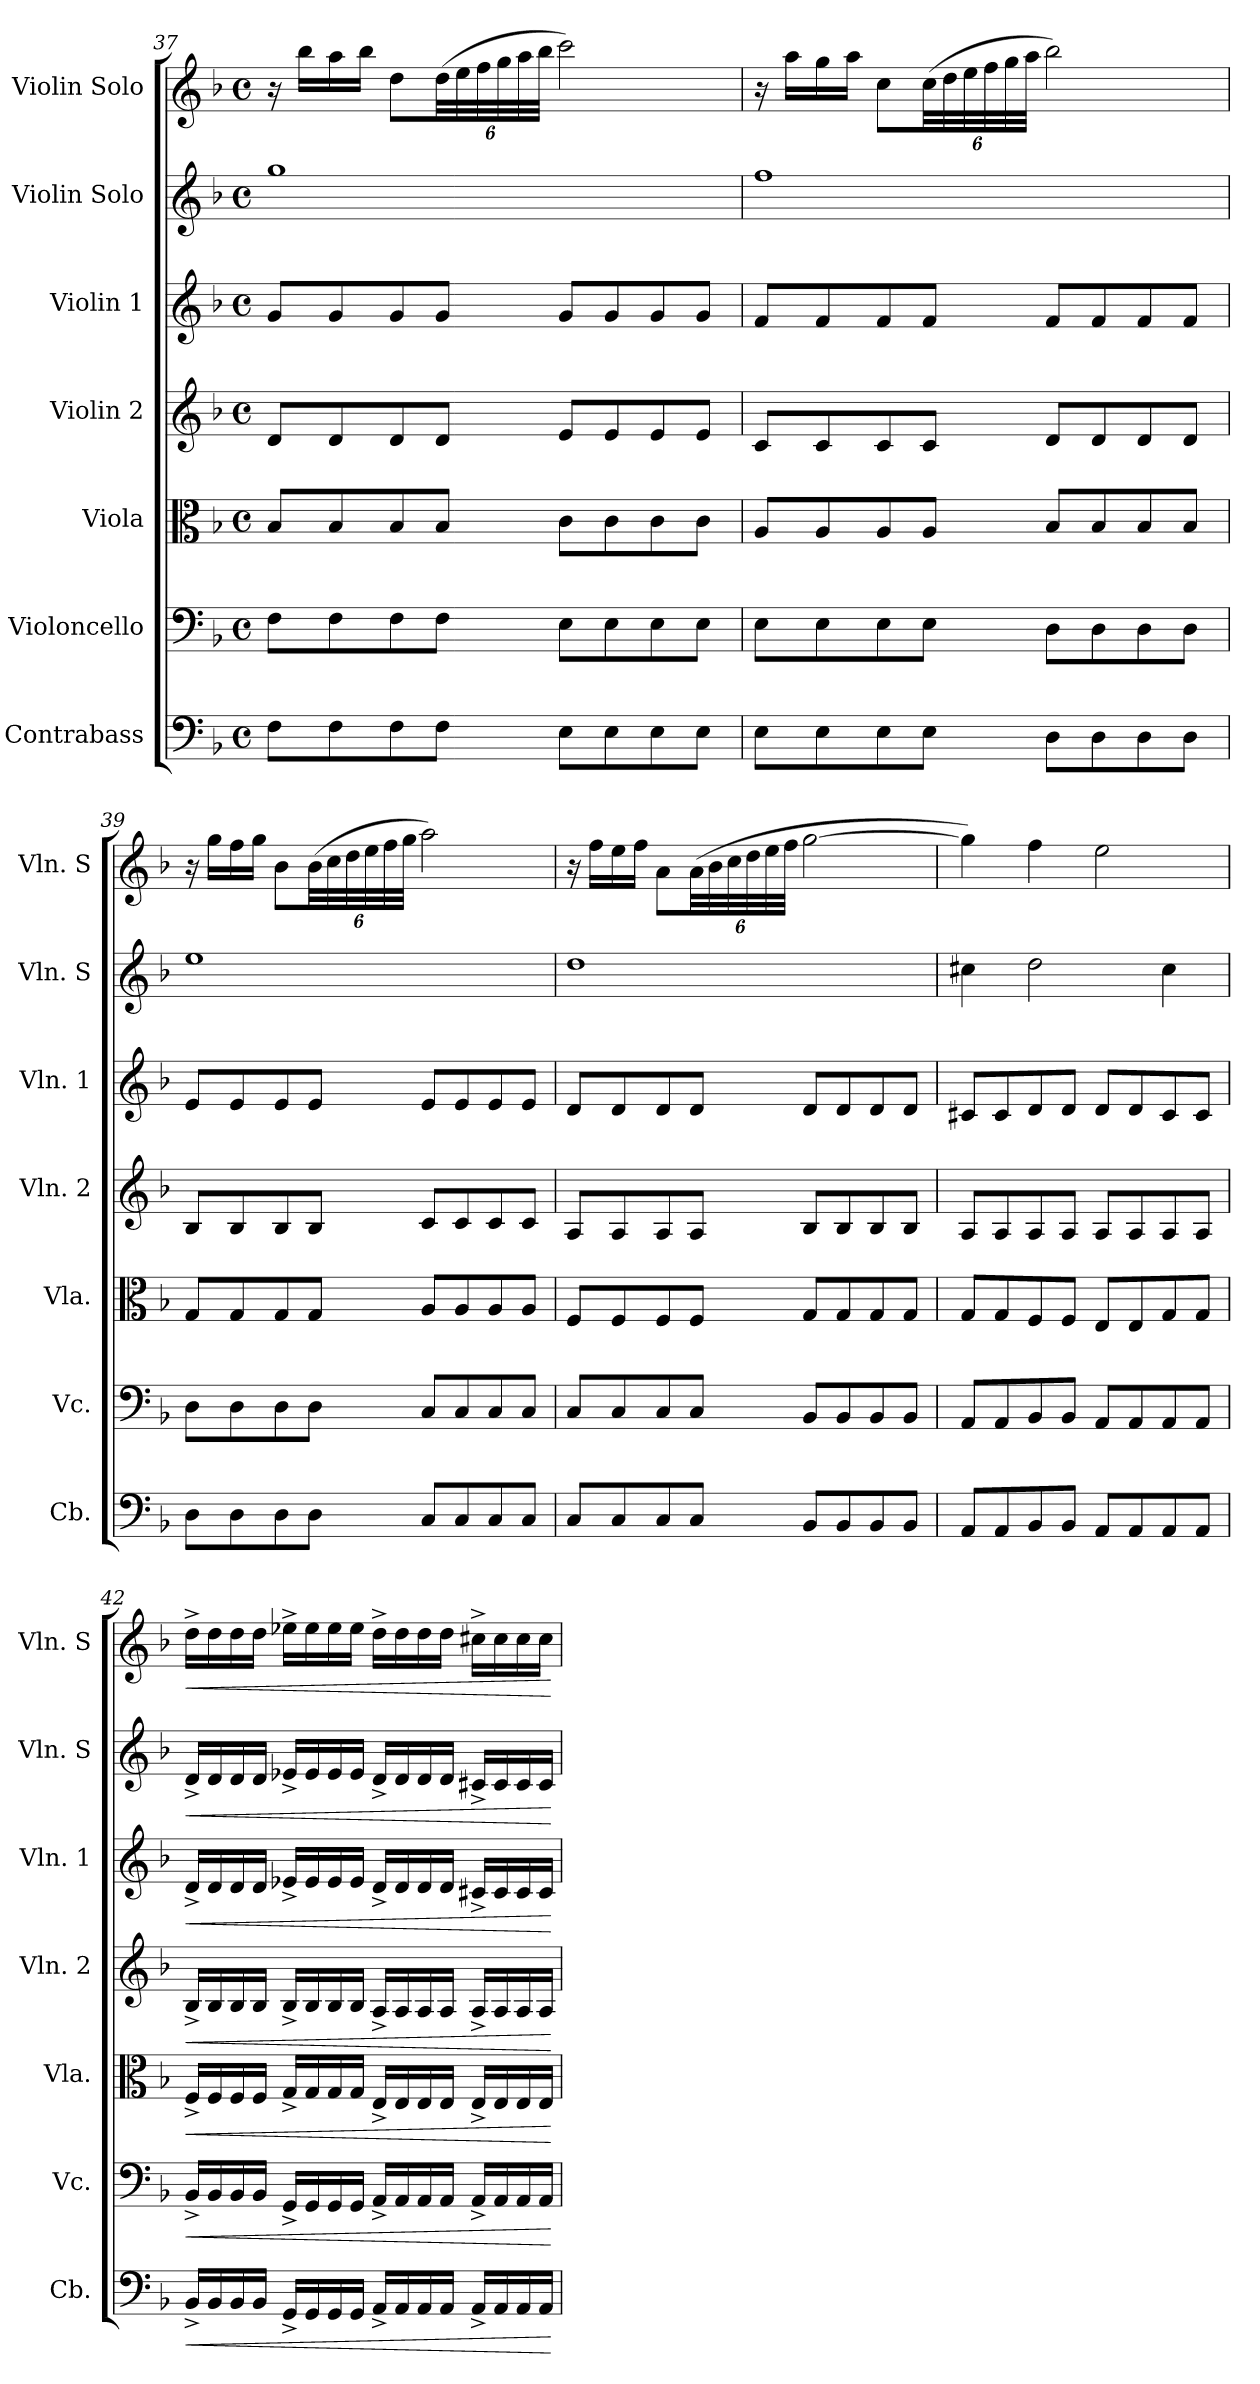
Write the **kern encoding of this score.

**kern	**dynam	**kern	**dynam	**kern	**dynam	**kern	**dynam	**kern	**dynam	**kern	**dynam	**kern	**dynam
*part7	*part7	*part6	*part6	*part5	*part5	*part4	*part4	*part3	*part3	*part2	*part2	*part1	*part1
*staff7	*staff7	*staff6	*staff6	*staff5	*staff5	*staff4	*staff4	*staff3	*staff3	*staff2	*staff2	*staff1	*staff1
*I"Contrabass	*	*I"Violoncello	*	*I"Viola	*	*I"Violin 2	*	*I"Violin 1	*	*I"Violin Solo	*	*I"Violin Solo	*
*I'Cb.	*	*I'Vc.	*	*I'Vla.	*	*I'Vln. 2	*	*I'Vln. 1	*	*I'Vln. S	*	*I'Vln. S	*
!!LO:PB:g=z
*clefF4	*	*clefF4	*	*clefC3	*	*clefG2	*	*clefG2	*	*clefG2	*	*clefG2	*
*ITrd7c12	*	*	*	*	*	*	*	*	*	*	*	*	*
*k[b-]	*	*k[b-]	*	*k[b-]	*	*k[b-]	*	*k[b-]	*	*k[b-]	*	*k[b-]	*
*M4/4	*	*M4/4	*	*M4/4	*	*M4/4	*	*M4/4	*	*M4/4	*	*M4/4	*
*met(c)	*	*met(c)	*	*met(c)	*	*met(c)	*	*met(c)	*	*met(c)	*	*met(c)	*
=37	=37	=37	=37	=37	=37	=37	=37	=37	=37	=37	=37	=37	=37
8FF\L	.	8F\L	.	8B-/L	.	8d/L	.	8g/L	.	1gg	.	16r	.
.	.	.	.	.	.	.	.	.	.	.	.	16bb-\LL	.
8FF\	.	8F\	.	8B-/	.	8d/	.	8g/	.	.	.	16aa\	.
.	.	.	.	.	.	.	.	.	.	.	.	16bb-\JJ	.
8FF\	.	8F\	.	8B-/	.	8d/	.	8g/	.	.	.	8dd\L	.
*	*	*	*	*	*	*	*	*	*	*	*	*Xbrackettup	*
8FF\J	.	8F\J	.	8B-/J	.	8d/J	.	8g/J	.	.	.	(>48dd\LL	.
.	.	.	.	.	.	.	.	.	.	.	.	48ee\	.
.	.	.	.	.	.	.	.	.	.	.	.	48ff\	.
.	.	.	.	.	.	.	.	.	.	.	.	48gg\	.
.	.	.	.	.	.	.	.	.	.	.	.	48aa\	.
.	.	.	.	.	.	.	.	.	.	.	.	48bb-\JJJ	.
8EE\L	.	8E\L	.	8c\L	.	8e/L	.	8g/L	.	.	.	2ccc\)	.
8EE\	.	8E\	.	8c\	.	8e/	.	8g/	.	.	.	.	.
8EE\	.	8E\	.	8c\	.	8e/	.	8g/	.	.	.	.	.
8EE\J	.	8E\J	.	8c\J	.	8e/J	.	8g/J	.	.	.	.	.
=38	=38	=38	=38	=38	=38	=38	=38	=38	=38	=38	=38	=38	=38
8EE\L	.	8E\L	.	8A/L	.	8c/L	.	8f/L	.	1ff	.	16r	.
.	.	.	.	.	.	.	.	.	.	.	.	16aa\LL	.
8EE\	.	8E\	.	8A/	.	8c/	.	8f/	.	.	.	16gg\	.
.	.	.	.	.	.	.	.	.	.	.	.	16aa\JJ	.
8EE\	.	8E\	.	8A/	.	8c/	.	8f/	.	.	.	8cc\L	.
8EE\J	.	8E\J	.	8A/J	.	8c/J	.	8f/J	.	.	.	(>48cc\LL	.
.	.	.	.	.	.	.	.	.	.	.	.	48dd\	.
.	.	.	.	.	.	.	.	.	.	.	.	48ee\	.
.	.	.	.	.	.	.	.	.	.	.	.	48ff\	.
.	.	.	.	.	.	.	.	.	.	.	.	48gg\	.
.	.	.	.	.	.	.	.	.	.	.	.	48aa\JJJ	.
8DD\L	.	8D\L	.	8B-/L	.	8d/L	.	8f/L	.	.	.	2bb-\)	.
8DD\	.	8D\	.	8B-/	.	8d/	.	8f/	.	.	.	.	.
8DD\	.	8D\	.	8B-/	.	8d/	.	8f/	.	.	.	.	.
8DD\J	.	8D\J	.	8B-/J	.	8d/J	.	8f/J	.	.	.	.	.
!!LO:PB:g=z
=39	=39	=39	=39	=39	=39	=39	=39	=39	=39	=39	=39	=39	=39
8DD\L	.	8D\L	.	8G/L	.	8B-/L	.	8e/L	.	1ee	.	16r	.
.	.	.	.	.	.	.	.	.	.	.	.	16gg\LL	.
8DD\	.	8D\	.	8G/	.	8B-/	.	8e/	.	.	.	16ff\	.
.	.	.	.	.	.	.	.	.	.	.	.	16gg\JJ	.
8DD\	.	8D\	.	8G/	.	8B-/	.	8e/	.	.	.	8b-\L	.
8DD\J	.	8D\J	.	8G/J	.	8B-/J	.	8e/J	.	.	.	(>48b-\LL	.
.	.	.	.	.	.	.	.	.	.	.	.	48cc\	.
.	.	.	.	.	.	.	.	.	.	.	.	48dd\	.
.	.	.	.	.	.	.	.	.	.	.	.	48ee\	.
.	.	.	.	.	.	.	.	.	.	.	.	48ff\	.
.	.	.	.	.	.	.	.	.	.	.	.	48gg\JJJ	.
8CC/L	.	8C/L	.	8A/L	.	8c/L	.	8e/L	.	.	.	2aa\)	.
8CC/	.	8C/	.	8A/	.	8c/	.	8e/	.	.	.	.	.
8CC/	.	8C/	.	8A/	.	8c/	.	8e/	.	.	.	.	.
8CC/J	.	8C/J	.	8A/J	.	8c/J	.	8e/J	.	.	.	.	.
=40	=40	=40	=40	=40	=40	=40	=40	=40	=40	=40	=40	=40	=40
8CC/L	.	8C/L	.	8F/L	.	8A/L	.	8d/L	.	1dd	.	16r	.
.	.	.	.	.	.	.	.	.	.	.	.	16ff\LL	.
8CC/	.	8C/	.	8F/	.	8A/	.	8d/	.	.	.	16ee\	.
.	.	.	.	.	.	.	.	.	.	.	.	16ff\JJ	.
8CC/	.	8C/	.	8F/	.	8A/	.	8d/	.	.	.	8a\L	.
8CC/J	.	8C/J	.	8F/J	.	8A/J	.	8d/J	.	.	.	(>48a\LL	.
.	.	.	.	.	.	.	.	.	.	.	.	48b-\	.
.	.	.	.	.	.	.	.	.	.	.	.	48cc\	.
.	.	.	.	.	.	.	.	.	.	.	.	48dd\	.
.	.	.	.	.	.	.	.	.	.	.	.	48ee\	.
.	.	.	.	.	.	.	.	.	.	.	.	48ff\JJJ	.
8BBB-/L	.	8BB-/L	.	8G/L	.	8B-/L	.	8d/L	.	.	.	[2gg\	.
8BBB-/	.	8BB-/	.	8G/	.	8B-/	.	8d/	.	.	.	.	.
8BBB-/	.	8BB-/	.	8G/	.	8B-/	.	8d/	.	.	.	.	.
8BBB-/J	.	8BB-/J	.	8G/J	.	8B-/J	.	8d/J	.	.	.	.	.
!!LO:PB:g=z
=41	=41	=41	=41	=41	=41	=41	=41	=41	=41	=41	=41	=41	=41
8AAA/L	.	8AA/L	.	8G/L	.	8A/L	.	8c#X/L	.	4cc#X\	.	4gg\])	.
8AAA/	.	8AA/	.	8G/	.	8A/	.	8c#/	.	.	.	.	.
8BBB-/	.	8BB-/	.	8F/	.	8A/	.	8d/	.	2dd\	.	4ff\	.
8BBB-/J	.	8BB-/J	.	8F/J	.	8A/J	.	8d/J	.	.	.	.	.
8AAA/L	.	8AA/L	.	8E/L	.	8A/L	.	8d/L	.	.	.	2ee\	.
8AAA/	.	8AA/	.	8E/	.	8A/	.	8d/	.	.	.	.	.
8AAA/	.	8AA/	.	8G/	.	8A/	.	8c#/	.	4cc#\	.	.	.
8AAA/J	.	8AA/J	.	8G/J	.	8A/J	.	8c#/J	.	.	.	.	.
=42	=42	=42	=42	=42	=42	=42	=42	=42	=42	=42	=42	=42	=42
!	!LO:HP:b	!	!LO:HP:b	!	!LO:HP:b	!	!LO:HP:b	!	!LO:HP:b	!	!LO:HP:b	!	!LO:HP:b
16BBB-^/LL	<	16BB-^/LL	<	16F^/LL	<	16B-^/LL	<	16d^/LL	<	16d^/LL	<	16dd^\LL	<
16BBB-/	.	16BB-/	.	16F/	.	16B-/	.	16d/	.	16d/	.	16dd\	.
16BBB-/	.	16BB-/	.	16F/	.	16B-/	.	16d/	.	16d/	.	16dd\	.
16BBB-/JJ	.	16BB-/JJ	.	16F/JJ	.	16B-/JJ	.	16d/JJ	.	16d/JJ	.	16dd\JJ	.
16GGG^/LL	.	16GG^/LL	.	16G^/LL	.	16B-^/LL	.	16e-X^/LL	.	16e-X^/LL	.	16ee-X^\LL	.
16GGG/	.	16GG/	.	16G/	.	16B-/	.	16e-/	.	16e-/	.	16ee-\	.
16GGG/	.	16GG/	.	16G/	.	16B-/	.	16e-/	.	16e-/	.	16ee-\	.
16GGG/JJ	.	16GG/JJ	.	16G/JJ	.	16B-/JJ	.	16e-/JJ	.	16e-/JJ	.	16ee-\JJ	.
16AAA^/LL	.	16AA^/LL	.	16E^/LL	.	16A^/LL	.	16d^/LL	.	16d^/LL	.	16dd^\LL	.
16AAA/	.	16AA/	.	16E/	.	16A/	.	16d/	.	16d/	.	16dd\	.
16AAA/	.	16AA/	.	16E/	.	16A/	.	16d/	.	16d/	.	16dd\	.
16AAA/JJ	.	16AA/JJ	.	16E/JJ	.	16A/JJ	.	16d/JJ	.	16d/JJ	.	16dd\JJ	.
16AAA^/LL	.	16AA^/LL	.	16E^/LL	.	16A^/LL	.	16c#X^/LL	.	16c#X^/LL	.	16cc#X^\LL	.
16AAA/	.	16AA/	.	16E/	.	16A/	.	16c#/	.	16c#/	.	16cc#\	.
16AAA/	.	16AA/	.	16E/	.	16A/	.	16c#/	.	16c#/	.	16cc#\	.
16AAA/JJ	.	16AA/JJ	.	16E/JJ	.	16A/JJ	.	16c#/JJ	.	16c#/JJ	.	16cc#\JJ	.
.	[	.	[	.	[	.	[	.	[	.	[	.	[
=	=	=	=	=	=	=	=	=	=	=	=	=	=
*-	*-	*-	*-	*-	*-	*-	*-	*-	*-	*-	*-	*-	*-
